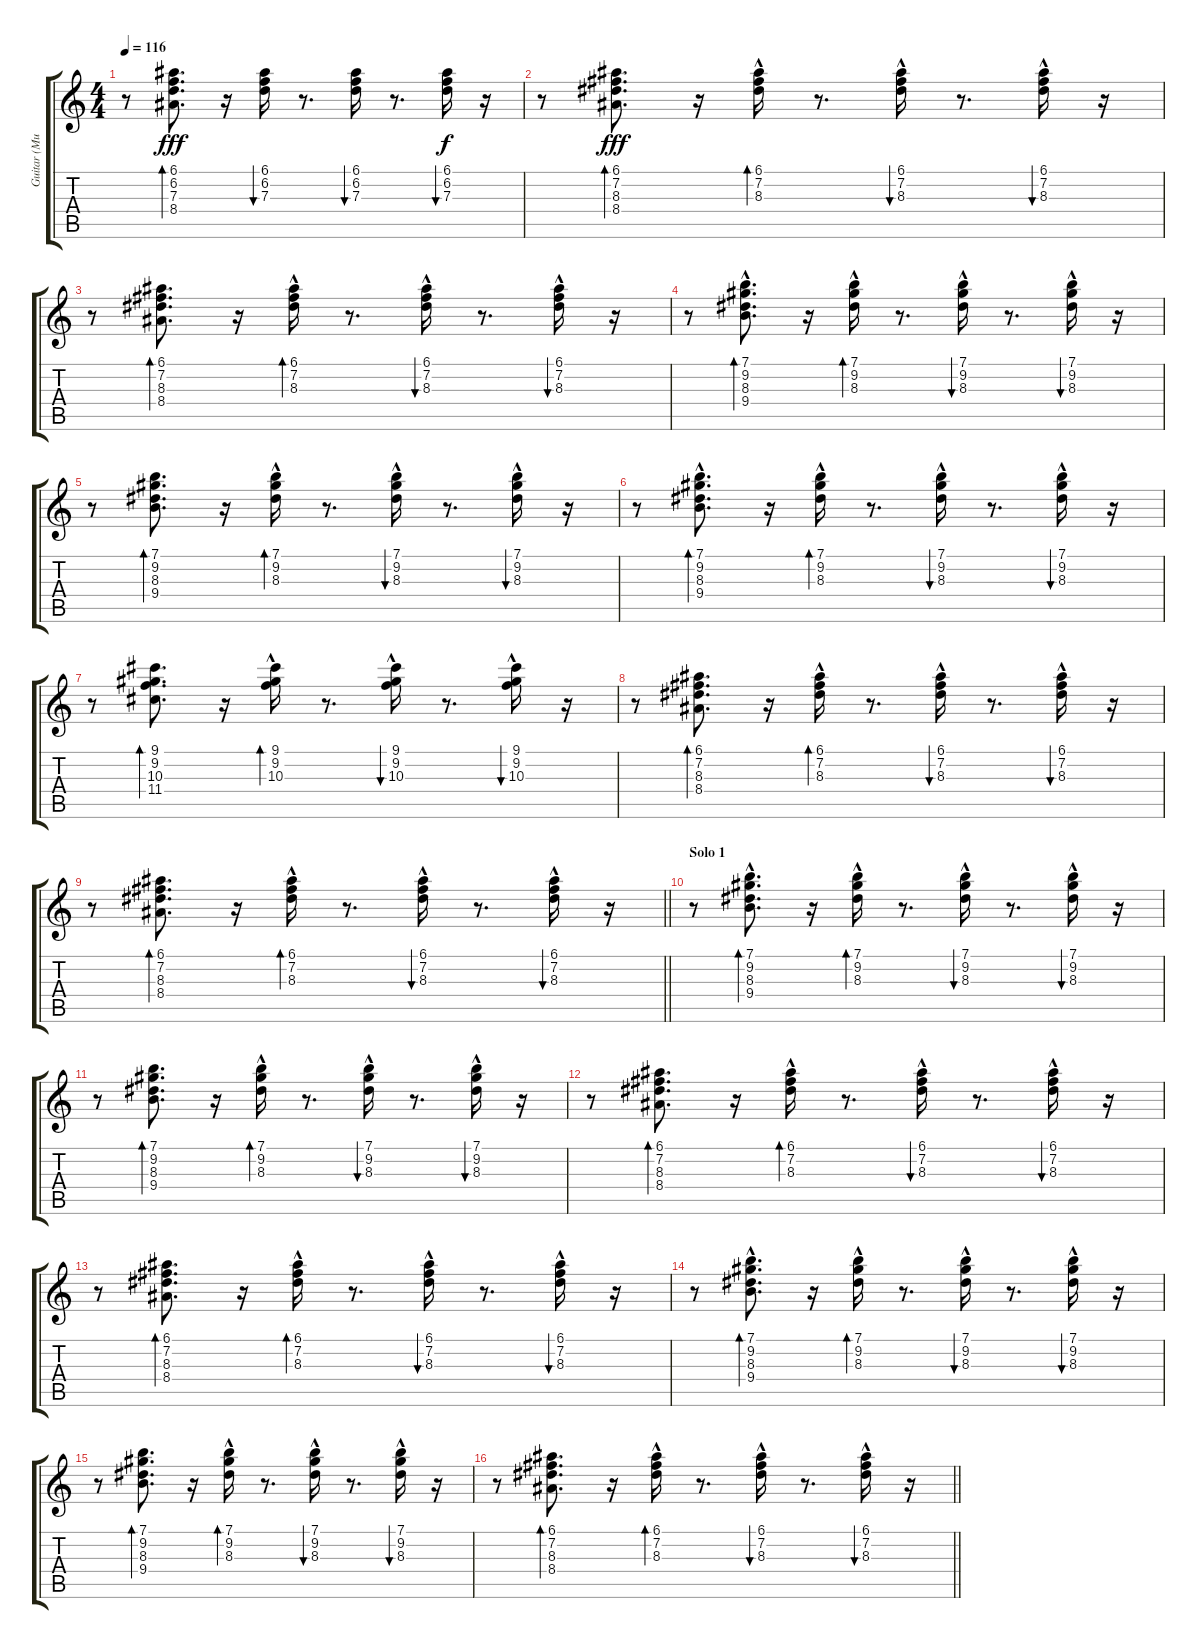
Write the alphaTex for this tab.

\track ("Guitar (Mute)" "Guitar (Mu") {instrument electricguitarmuted}
\staff {score tabs}
\tuning (E4 B3 G3 D3 A2 E2) {hide}
\ts (4 4)
\tempo 116
\clef g2
\ks c
r.8{dy f} (6.1 6.2 7.3 8.4).8{d bd 480 dy fff} r.16 (6.1 6.2 7.3).16{bu 30} r.8{d} (6.1 6.2 7.3).16{bu 30} r.8{d} (6.1 6.2 7.3).16{bu 30 dy f} r.16 |
r.8 (6.1 7.2 8.3 8.4).8{d bd 480 dy fff} r.16 (6.1 7.2 8.3{hac}).16{bd 480} r.8{d} (6.1 7.2 8.3{hac}).16{bu 30} r.8{d} (6.1 7.2 8.3{hac}).16{bu 30} r.16 |
r.8 (6.1 7.2 8.3 8.4).8{d bd 480} r.16 (6.1 7.2 8.3{hac}).16{bd 480} r.8{d} (6.1 7.2 8.3{hac}).16{bu 30} r.8{d} (6.1 7.2 8.3{hac}).16{bu 30} r.16 |
r.8 (7.1{hac} 9.2 8.3 9.4).8{d bd 480} r.16 (7.1{hac} 9.2 8.3).16{bd 480} r.8{d} (7.1{hac} 9.2 8.3).16{bu 30} r.8{d} (7.1{hac} 9.2 8.3).16{bu 30} r.16 |
r.8 (7.1 9.2 8.3 9.4).8{d bd 480} r.16 (7.1{hac} 9.2 8.3).16{bd 480} r.8{d} (7.1{hac} 9.2 8.3).16{bu 30} r.8{d} (7.1{hac} 9.2 8.3).16{bu 30} r.16 |
r.8 (7.1{hac} 9.2 8.3 9.4).8{d bd 480} r.16 (7.1{hac} 9.2 8.3).16{bd 480} r.8{d} (7.1{hac} 9.2 8.3).16{bu 30} r.8{d} (7.1{hac} 9.2 8.3).16{bu 30} r.16 |
r.8 (9.1 9.2 10.3 11.4).8{d bd 480} r.16 (9.1{hac} 9.2 10.3).16{bd 480} r.8{d} (9.1{hac} 9.2 10.3).16{bu 30} r.8{d} (9.1{hac} 9.2 10.3).16{bu 30} r.16 |
r.8 (6.1 7.2 8.3 8.4).8{d bd 480} r.16 (6.1 7.2 8.3{hac}).16{bd 480} r.8{d} (6.1 7.2 8.3{hac}).16{bu 30} r.8{d} (6.1 7.2 8.3{hac}).16{bu 30} r.16 |
\barLineRight lightlight
r.8 (6.1 7.2 8.3 8.4).8{d bd 480} r.16 (6.1 7.2 8.3{hac}).16{bd 480} r.8{d} (6.1 7.2 8.3{hac}).16{bu 30} r.8{d} (6.1 7.2 8.3{hac}).16{bu 30} r.16 |
\section ("" "Solo 1")
r.8 (7.1{hac} 9.2 8.3 9.4).8{d bd 480} r.16 (7.1{hac} 9.2 8.3).16{bd 480} r.8{d} (7.1{hac} 9.2 8.3).16{bu 30} r.8{d} (7.1{hac} 9.2 8.3).16{bu 30} r.16 |
r.8 (7.1 9.2 8.3 9.4).8{d bd 480} r.16 (7.1{hac} 9.2 8.3).16{bd 480} r.8{d} (7.1{hac} 9.2 8.3).16{bu 30} r.8{d} (7.1{hac} 9.2 8.3).16{bu 30} r.16 |
r.8 (6.1 7.2 8.3 8.4).8{d bd 480} r.16 (6.1 7.2 8.3{hac}).16{bd 480} r.8{d} (6.1 7.2 8.3{hac}).16{bu 30} r.8{d} (6.1 7.2 8.3{hac}).16{bu 30} r.16 |
r.8 (6.1 7.2 8.3 8.4).8{d bd 480} r.16 (6.1 7.2 8.3{hac}).16{bd 480} r.8{d} (6.1 7.2 8.3{hac}).16{bu 30} r.8{d} (6.1 7.2 8.3{hac}).16{bu 30} r.16 |
r.8 (7.1{hac} 9.2 8.3 9.4).8{d bd 480} r.16 (7.1{hac} 9.2 8.3).16{bd 480} r.8{d} (7.1{hac} 9.2 8.3).16{bu 30} r.8{d} (7.1{hac} 9.2 8.3).16{bu 30} r.16 |
r.8 (7.1 9.2 8.3 9.4).8{d bd 480} r.16 (7.1{hac} 9.2 8.3).16{bd 480} r.8{d} (7.1{hac} 9.2 8.3).16{bu 30} r.8{d} (7.1{hac} 9.2 8.3).16{bu 30} r.16 |
\barLineRight lightlight
r.8 (6.1 7.2 8.3 8.4).8{d bd 480} r.16 (6.1 7.2 8.3{hac}).16{bd 480} r.8{d} (6.1 7.2 8.3{hac}).16{bu 30} r.8{d} (6.1 7.2 8.3{hac}).16{bu 30} r.16
